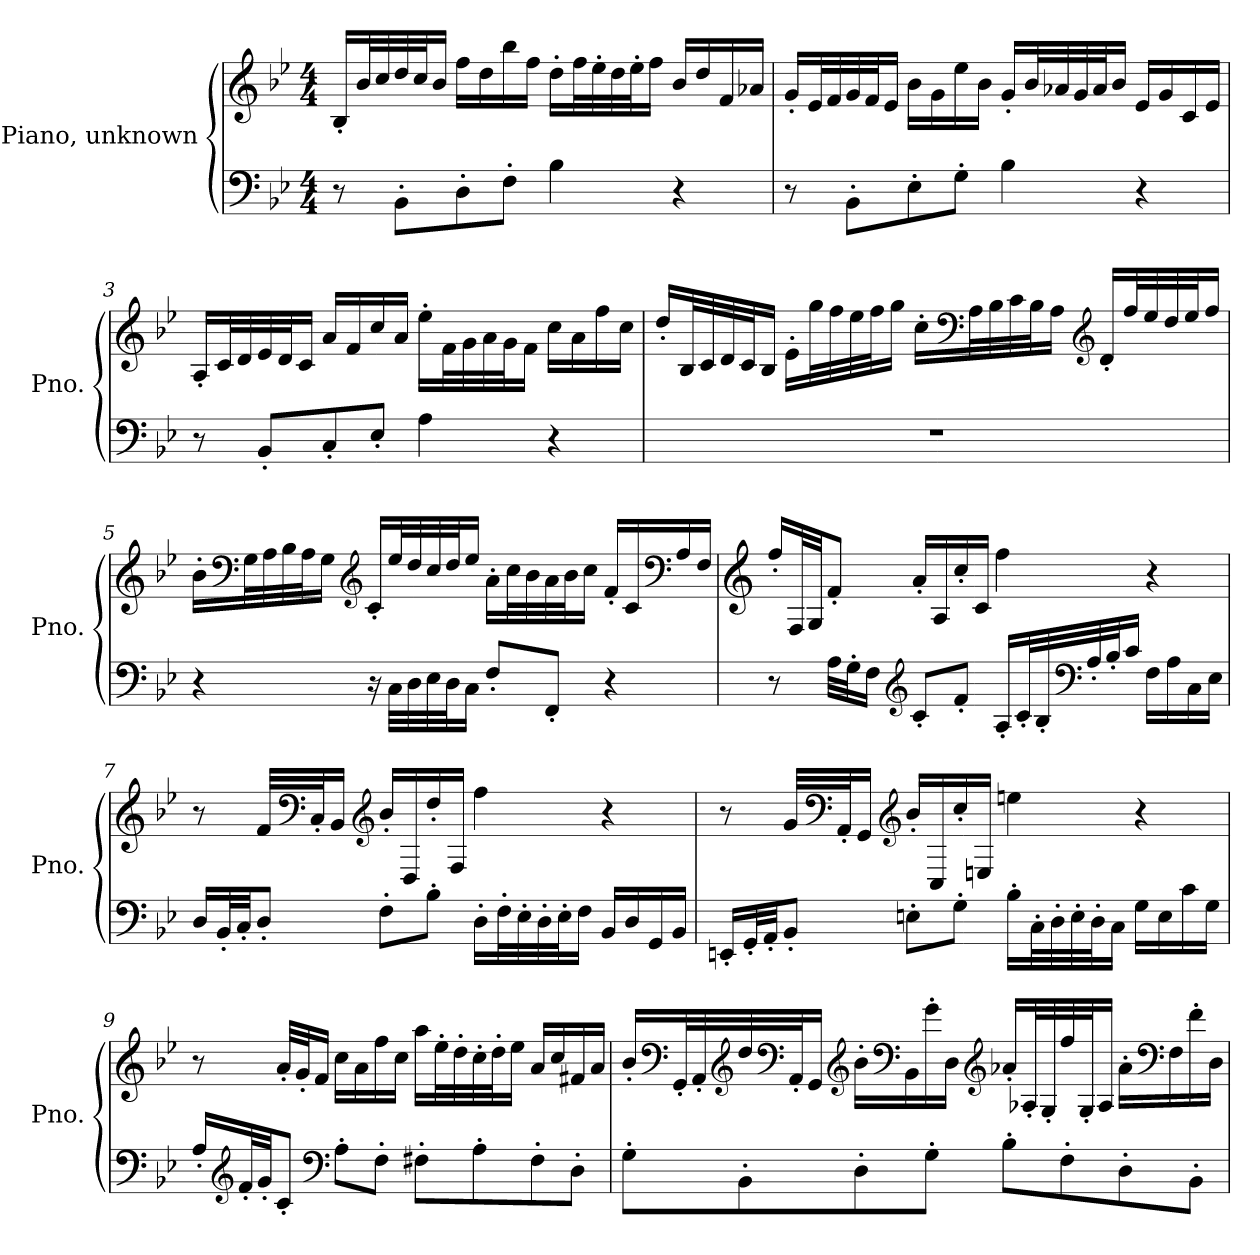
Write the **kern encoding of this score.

**kern	**kern
*part1	*part1
*staff2	*staff1
*I"Piano, unknown	*
*I'Pno.	*
*clefF4	*clefG2
*k[b-e-]	*k[b-e-]
*M4/4	*M4/4
*MM120	*MM120
=1	=1
8r	16B-'/LL
.	32b-/L
.	32cc/
8BB-'\L	32dd/
.	32cc/J
.	16b-/JJ
8D'\	16ff\LL
.	16dd\
8F'\J	16bb-\
.	16ff\JJ
4B-\	16dd'\LL
.	32ff\L
.	32ee-'\
.	32dd\
.	32ee-'\J
.	16ff\JJ
4r	16b-/LL
.	16dd/
.	16f/
.	16a-X/JJ
=2	=2
8r	16g'/LL
.	32e-/L
.	32f/
8BB-'\L	32g/
.	32f/J
.	16e-/JJ
8E-'\	16b-\LL
.	16g\
8G'\J	16ee-\
.	16b-\JJ
4B-\	16g'/LL
.	32b-/L
.	32a-X/
.	32g/
.	32a-/J
.	16b-/JJ
4r	16e-/LL
.	16g/
.	16c/
.	16e-/JJ
!!LO:LB:g=z
=3	=3
8r	16A'/LL
.	32c/L
.	32d/
8BB-'/L	32e-/
.	32d/J
.	16c/JJ
8C'/	16a/LL
.	16f/
8E-'/J	16cc/
.	16a/JJ
4A\	16ee-'\LL
.	32f\L
.	32g\
.	32a\
.	32g\J
.	16f\JJ
4r	16cc\LL
.	16a\
.	16ff\
.	16cc\JJ
!!LO:LB:g=z
=4	=4
1r	16dd'/LL
.	32B-/L
.	32c/
.	32d/
.	32c/J
.	16B-/JJ
.	16e-'\LL
.	32gg\L
.	32ff\
.	32ee-\
.	32ff\J
.	16gg\JJ
.	16cc'\LL
*	*clefF4
.	32A\L
.	32B-\
.	32c\
.	32B-\J
.	16A\JJ
*	*clefG2
.	16d'/LL
.	32ff/L
.	32ee-/
.	32dd/
.	32ee-/J
.	16ff/JJ
!!LO:LB:g=z
=5	=5
4r	16b-'\LL
*	*clefF4
.	32G\L
.	32A\
.	32B-\
.	32A\J
.	16G\JJ
*	*clefG2
16r	16c'/LL
32C\LLL	32ee-/L
32D\	32dd/
32E-\	32cc/
32D\J	32dd/J
16C\JJ	16ee-/JJ
8F'/L	16a'\LL
.	32cc\L
.	32b-\
8FF'/J	32a\
.	32b-\J
.	16cc\JJ
4r	16f'/LL
.	16c/
*	*clefF4
.	16A/
.	16F/JJ
!!LO:LB:g=z
=6	=6
*	*clefG2
8r	16ff'/LL
.	32F/L
.	32G/JJ
32A\LLL	8f'/J
32G'\J	.
16F\JJ	.
*clefG2	*
8c'/L	16a'/LL
.	16A/
8f'/J	16cc'/
.	16c/JJ
16A'/LL	4ff\
32c'/L	.
32B-'/	.
*clefF4	*
32A'/	.
32B-'/J	.
16c/JJ	.
16F\LL	4r
16A\	.
16C\	.
16E-\JJ	.
!!LO:LB:g=z
=7	=7
16D/LL	8r
32BB-'/L	.
32C'/JJ	.
8D'/J	32f/LLL
*	*clefF4
.	32C'/J
.	16BB-/JJ
*	*clefG2
8F'\L	16b-'/LL
.	16D/
8B-'\J	16dd'/
.	16F/JJ
16D'\LL	4ff\
32F'\L	.
32E-'\	.
32D'\	.
32E-'\J	.
16F\JJ	.
16BB-/LL	4r
16D/	.
16GG/	.
16BB-/JJ	.
!!LO:PB:g=z
=8	=8
16EEn'/LL	8r
32GG'/L	.
32AA'/JJ	.
8BB-'/J	32g/LLL
*	*clefF4
.	32AA'/J
.	16GG/JJ
*	*clefG2
8En'\L	16b-'/LL
.	16C/
8G'\J	16cc'/
.	16En/JJ
16B-'\LL	4een\
32C'\L	.
32D'\	.
32E'\	.
32D'\J	.
16C\JJ	.
16G\LL	4r
16E\	.
16c\	.
16G\JJ	.
!!LO:LB:g=z
=9	=9
16A'/LL	8r
*clefG2	*
32f'/L	.
32g'/JJ	.
8c'/J	32a'/LLL
.	32g'/J
.	16f/JJ
*clefF4	*
8A'\L	16cc\LL
.	16a\
8F'\J	16ff\
.	16cc\JJ
8F#X'\L	16aa\LL
.	32ee-'\L
.	32dd'\
8A'\	32cc'\
.	32dd'\J
.	16ee-\JJ
8F#'\	16a/LL
.	16cc/
8D'\J	16f#X/
.	16a/JJ
!!LO:LB:g=z
=10	=10
8G'\L	16b-'/LL
*	*clefF4
.	32GG'/L
.	32AA'/
*	*clefG2
8BB-'\	32dd/
*	*clefF4
.	32AA'/J
.	16GG/JJ
*	*clefG2
8D'\	16b-'\LL
*	*clefF4
.	16BB-\
8G'\J	16g'\
.	16D\JJ
*	*clefG2
8B-'\L	16a-X'/LL
.	32A-X'/L
.	32G'/
8F'\	32ff/
.	32G'/J
.	16A-/JJ
8D'\	16a-'\LL
*	*clefF4
.	16F\
8BB-'\J	16f'\
.	16D\JJ
=	=
*-	*-
